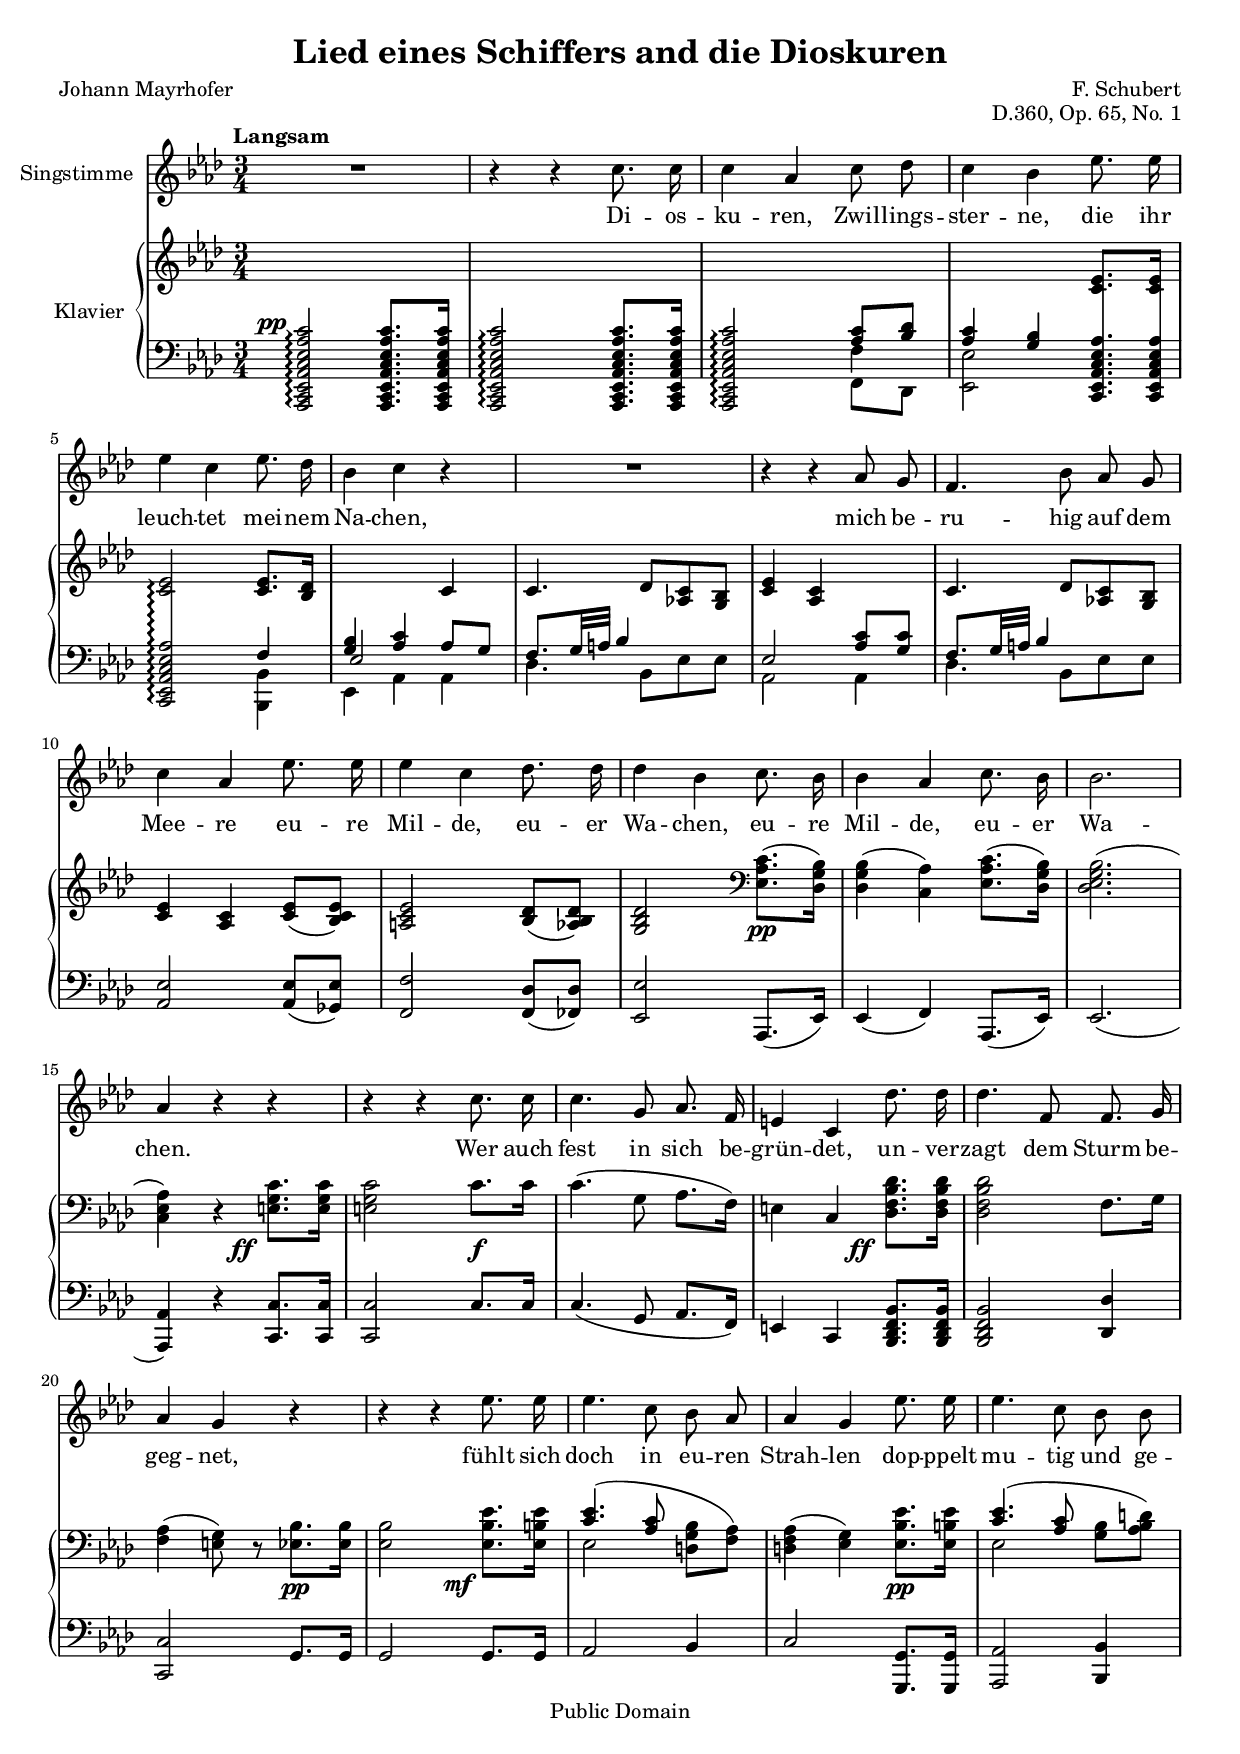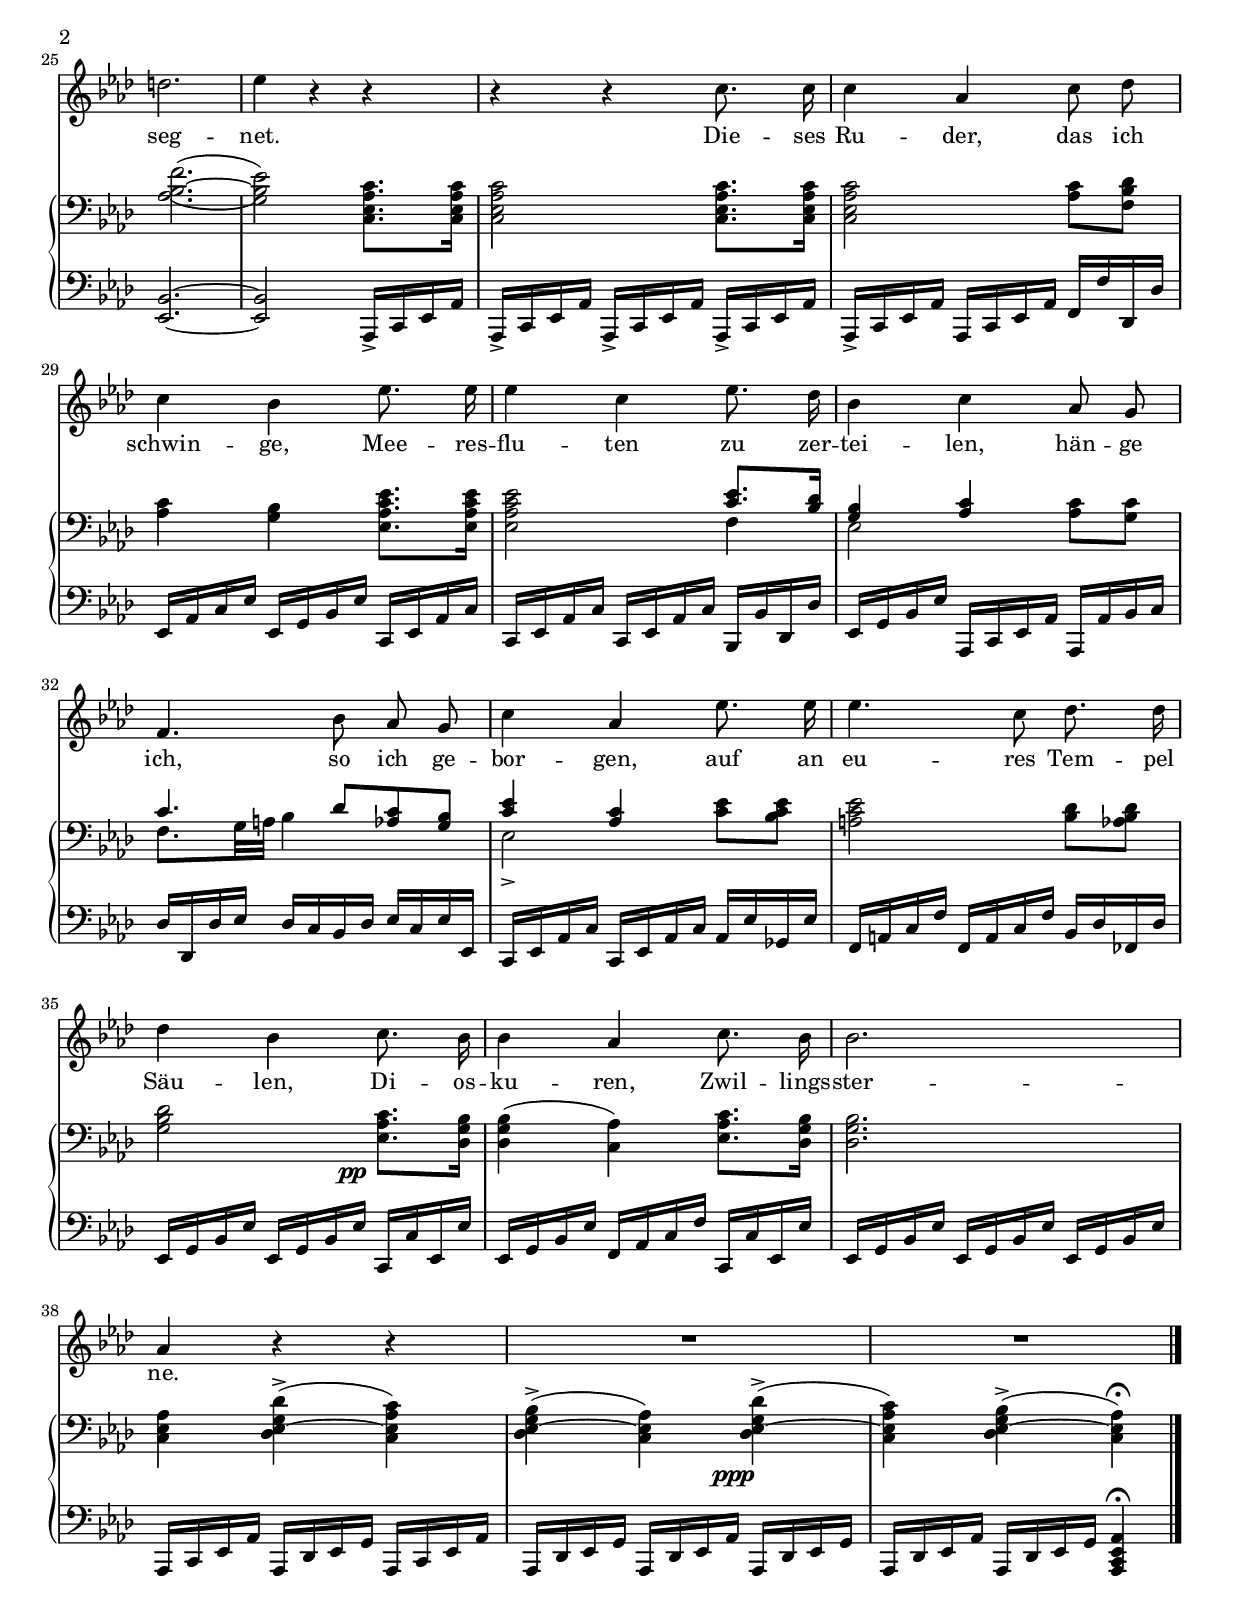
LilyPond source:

\version "2.18.0"

\header {
  title = "Lied eines Schiffers and die Dioskuren"
  composer = "F. Schubert"
  poet = "Johann Mayrhofer"
  opus = "D.360, Op. 65, No. 1"
  % Remove default LilyPond tagline
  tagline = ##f

  % Mutopia headers
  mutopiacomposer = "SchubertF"
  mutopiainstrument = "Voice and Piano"
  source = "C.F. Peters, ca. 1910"
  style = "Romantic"
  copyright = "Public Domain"
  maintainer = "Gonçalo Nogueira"
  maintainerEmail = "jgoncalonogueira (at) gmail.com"
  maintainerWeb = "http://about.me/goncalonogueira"
}

\paper {
  #(set-paper-size "a4")
  page-count = #2
}

#(set-global-staff-size 18)

global = {
  \key as \major
  \numericTimeSignature
  \time 3/4
  \tempo "Langsam"
}

% Tweaks

smallStem = {
  \once \override Stem.length = #4.5
}

changeRight = {
  \change Staff = "right"
}

changeLeft = {
  \change Staff = "left"
}

hideStem = {
  \override Stem.stencil = ##f
}

shiftLeft = {
  \once \override NoteColumn.horizontal-shift = #1
}

offsetDynamic = {
  \once \override DynamicText.X-offset = #-4
}

shapeSlur = {
  \shape #'((0 . -0.2) (0 . 0) (0.7 . 0) (0 . -1.2)) Slur
}

shapeSlurA = {
  \shape #'((0.7 . 0.8) (0 . 1) (0 . 1) (-0.7 . 0.8)) Slur
}

shapeTie = {
  \shape #'((0.8 . -0.3) (0 . -0.3) (0 . -0.3) (0 . -0.3)) Tie
}

tweakDamping = {
  \once \override Beam.damping = #0.5
}

dropTies = {
  \override Tie.Y-offset = #-0.8
}

dropAccent = {
  \once \override Script.Y-offset = #-4.5
}

voice = \relative c'' {
  \global
  \dynamicUp
  \autoBeamOff
  % Music follows here.
  R2. |
  r4 r4 c8. c16 |
  c4 aes c8 des |
  c4 bes ees8. ees16 | \break 
  ees4 c ees8. des16 |
  bes4 c r4 |

  R2. |

  r4 r4 aes8 g |
  f4. bes8 aes g | \break
  c4 aes ees'8. ees16 |
  ees4 c des8. des16 |
  des4 bes c8. bes16 |
  bes4 aes c8. bes16 |
  bes2. | \break 
  aes4 r4 r4 |

  r4 r4 c8. c16 |
  c4. g8 aes8. f16 |
  e4 c des'8. des16 |
  des4. f,8 f8. g16 | \break 
  aes4 g r4 |

  r4 r4 ees'8. ees16 |
  ees4. c8 bes aes |
  aes4 g ees'8. ees16 |
  ees4. c8 bes bes | \break 
  d2. |
  ees4 r4 r4 |

  r4 r4 c8. c16 |
  c4 aes c8 des | \break 
  c4 bes ees8. ees16 |
  ees4 c ees8. des16 |
  bes4 c aes8 g | \break 
  f4. bes8 aes g |
  c4 aes ees'8. ees16 |
  ees4. c8 des8. des16 | \break 
  des4 bes c8. bes16 |
  bes4 aes c8. bes16 |
  bes2. | \break 
  aes4 r4 r4 |

  R2. |
  R2. |
  \bar "|."
}

verse = \lyricmode {
  % Lyrics follow here.
  Di -- os -- ku -- ren, Zwil -- lings -- ster -- ne,
  die ihr leuch -- tet mei -- nem Na -- chen,

  mich be -- ru -- hig auf dem Mee -- re eu -- re Mil -- de,
  eu -- er Wa -- chen, eu -- re Mil -- de, eu -- er Wa -- chen.

  Wer auch fest in sich be -- grün -- det,
  un -- ver -- zagt dem Sturm be -- geg -- net,
  fühlt sich doch in eu -- ren Strah -- len
  dop -- ppelt mu -- tig und ge -- seg -- net. 

  Die -- ses Ru -- der, das ich schwin -- ge,
  Mee -- res -- flu  -- ten zu zer -- tei -- len,
  hän -- ge ich, so ich ge -- bor -- gen,
  auf an eu -- res Tem -- pel Säu -- len,
  Di -- os -- ku -- ren, Zwil -- lings -- ster -- ne.
  
}

right = \relative c' {
  \global
  % Music follows here.
  s2. |
  s2. |
  \changeLeft
  \stemUp
  s4 s4 <aes c>8 <bes des> |
  <aes c>4 <g bes> \changeRight <c ees>8. <c ees>16 |
  <c ees>2\arpeggio <c ees>8. <bes des>16 |
  \changeLeft
  <g bes>4 <aes c> \changeRight c4 |
  c4. des8 <aes! c> <g bes> |
  <c ees>4 <aes c> s4 |
  c4. des8 <aes! c> <g bes> |
  <c ees>4 <aes c> <c ees>8( <bes c ees>) |
  <a c ees>2 <bes des>8( <aes bes des>) |
  <g bes des>2 \clef bass \stemDown <ees aes c>8.\pp( <des g bes>16) |
  <des g bes>4( <c aes'>) <ees aes c>8.( <des g bes>16) |
  <des ees g bes>2.( |
  <c ees aes>4) r4 \stemNeutral \offsetDynamic <e g c>8.\ff <e g c>16 |

  <e g c>2 c'8.\f c16 |
  c4.( g8 aes8. f16) |
  e4 c \offsetDynamic <des f bes des>8.\ff <des f bes des>16 |
  <des f bes des>2 f8. g16 |
  <f aes>4( <e g>8) r8 <ees bes'>8.\pp <ees bes'>16 |

  <ees bes'>2 \offsetDynamic <ees bes' ees>8.\mf <ees b' ees>16 |
  << { \shapeSlur <c' ees>4.( <aes c>8 \stemDown \autoBeamOff <d, g bes>[ <f aes>]) | } \\ { ees2 s4 | } >>
  <d f aes>4( <ees g>) <ees bes' ees>8.\pp <ees b' ees>16 |
  << { <c' ees>4.( <aes c>8 \stemDown \autoBeamOff <g bes>[ <aes bes d>]) | } \\ { ees2 s4 | } >>
  <<
    {
      \stemDown
      \shapeTie
      <bes' f'>2.~( |
      <bes ees>2)
    }

    \\

    {
      \hideStem
      \shiftLeft
      \shapeSlurA
      aes2.( |
      g2)
    }
  >>

  <c, ees aes c>8. <c ees aes c>16 |
  <c ees aes c>2 <c ees aes c>8. <c ees aes c>16 |
  <c ees aes c>2 <aes' c>8 <f bes des> |
  <aes c>4 <g bes> <ees aes c ees>8. <ees aes c ees>16 |
  <ees aes c ees>2
  <<
    {
      <c' ees>8. <bes des>16 |
      <g bes>4 <aes c> s4 |
      c4. des8 <aes c> <g bes> |
      <c ees>4 <aes c> s4 |
    }
    \\
    {
      f4 |
      ees2 <aes c>8 <g c> |
      f8. g32 a bes4 s4 |
      \dropAccent
      ees,2_> <c' ees>8 <bes c ees> |
    }
  >>
  <a c ees>2 <bes des>8 <aes bes des> |
  <g bes des>2 \offsetDynamic <ees aes c>8.\pp <des g bes>16 |
  <des g bes>4( <c aes'>) <ees aes c>8. <des g bes>16 |
  <des g bes>2. |

  \dropTies
  <c ees aes>4 <des ees g des'>->~( <c ees aes c>) |
  <des ees g bes>->~( <c ees aes>) \offsetDynamic <des ees g des'>->~(\ppp |
  <c ees aes c>) <des ees g bes>->~( <c ees aes>)\fermata |
}

left = \relative c' {
  \global
  % Music follows here.
  \offsetDynamic <aes,, c ees aes c ees aes c>2^\pp\arpeggio <aes c ees aes c ees aes c>8. <aes c ees aes c ees aes c>16 |
  <aes c ees aes c ees aes c>2\arpeggio <aes c ees aes c ees aes c>8. <aes c ees aes c ees aes c>16 |
  <aes c ees aes c ees aes c>2\arpeggio  << {\stemDown \smallStem f''4} \\ {f,8 des} >> |
  \stemDown <ees ees'>2 \stemNeutral \autoBeamOff \crossStaff { <c ees aes c ees aes>8. <c ees aes c ees aes>16 |
  <c ees aes c ees aes>2\arpeggio } \autoBeamOn
  <<
    {
      f'4 |
      \voiceThree ees2 \voiceOne aes8 g |
      \tweakDamping
      f8. g32 a bes4 s4 |
      ees,2 <aes c>8 <g c> |
      \tweakDamping
      f8. g32 a bes4 s4 |
    }

  \\

    {
      <bes,, bes'>4 |
      ees aes aes |
      des4. bes8 ees es |
      aes,2 aes4 |
      des4. bes8 ees ees |
    }
  >>
  <aes, ees'>2 <aes ees'>8( <ges ees'>) |
  <f f'>2 <f des'>8( <fes des'>) |
  <ees ees'>2 aes,8.( ees'16) |
  ees4( f) aes,8.( ees'16) |
  ees2.( |
  <aes, aes'>4) r4 <c c'>8. <c c'>16 |
  <c c'>2 c'8. c16 |
  c4.( g8 aes8. f16) |
  e4 c <bes des f bes>8. <bes des f bes>16 |
  <bes des f bes>2 <des des'>4 |
  <c c'>2 g'8. g16 |
  g2 g8. g16 |
  aes2 bes4 |
  c2 <g, g'>8. <g g'>16 |
  <aes aes'>2 <bes bes'>4 |
  <ees bes'>2.~ |
  <ees bes'>2

  aes,16-> c ees aes |
  aes,16-> c ees aes aes,16-> c ees aes aes,16-> c ees aes |
  aes,16-> c ees aes aes,16 c ees aes f f' des, des' |
  ees, aes c ees ees, g bes ees c, ees aes c |
  c, ees aes c c, ees aes c bes, bes' des, des' |
  ees, g bes ees aes,, c ees aes aes, aes' bes c |
  des des, des' ees des c bes des ees c ees ees, |
  c ees aes c c, ees aes c aes ees' ges, ees' |
  f, a c f f, a c f bes, des fes, des' |
  ees, g bes ees ees, g bes ees c, c' ees, ees' |
  ees, g bes ees f, aes c f c, c' ees, ees' |
  ees, g bes ees ees, g bes ees ees, g bes ees |
  aes,, c ees aes aes, des ees g aes, c ees aes |
  aes, des ees g aes, des ees aes aes, des ees g |
  aes, des ees aes aes, des ees g <aes, c ees aes>4\fermata |
}

VoicePart = \new Staff \with {
  instrumentName = "Singstimme"
} { \voice }
\addlyrics { \verse }

pianoPart = \new PianoStaff \with {
  instrumentName = "Klavier"
  connectArpeggios = ##t
  \consists #Span_stem_engraver
  \override StaffGrouper.staff-staff-spacing.basic-distance = #0.1
  \override StaffGrouper.staff-staff-spacing.padding = #2
} <<
  \new Staff = "right" \right
  \new Staff = "left" { \clef bass \left }
>>

\score {
  <<
    \VoicePart
    \pianoPart
  >>
  \layout {
    \context {
      \Staff
      \override VerticalAxisGroup.default-staff-staff-spacing =
        #'((basic-distance . 3)
          (minimum-distance . 1)
          (padding . 1))
    }
  }
}
